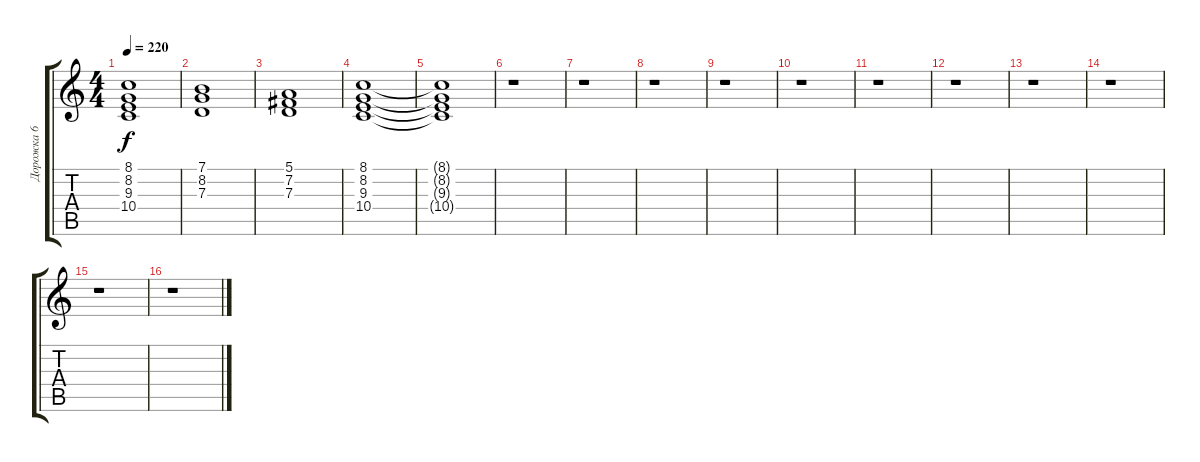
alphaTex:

\track ("Дорожка 6" "Дорожка 6") {instrument stringensemble1}
\staff {score tabs}
\tuning (E4 B3 G3 D3 A2 E2) {hide}
\ts (4 4)
\tempo 220
\clef g2
\ks c
(8.1{t} 8.2{t} 9.3{t} 10.4{t}).1{dy f} |
(7.1 8.2 7.3).1 |
(5.1 7.2 7.3).1 |
(8.1 8.2 9.3 10.4).1 |
(8.1{t} 8.2{t} 9.3{t} 10.4{t}).1 |
r.1 |
r.1 |
r.1 |
r.1 |
r.1 |
r.1 |
r.1 |
r.1 |
r.1 |
r.1 |
r.1
